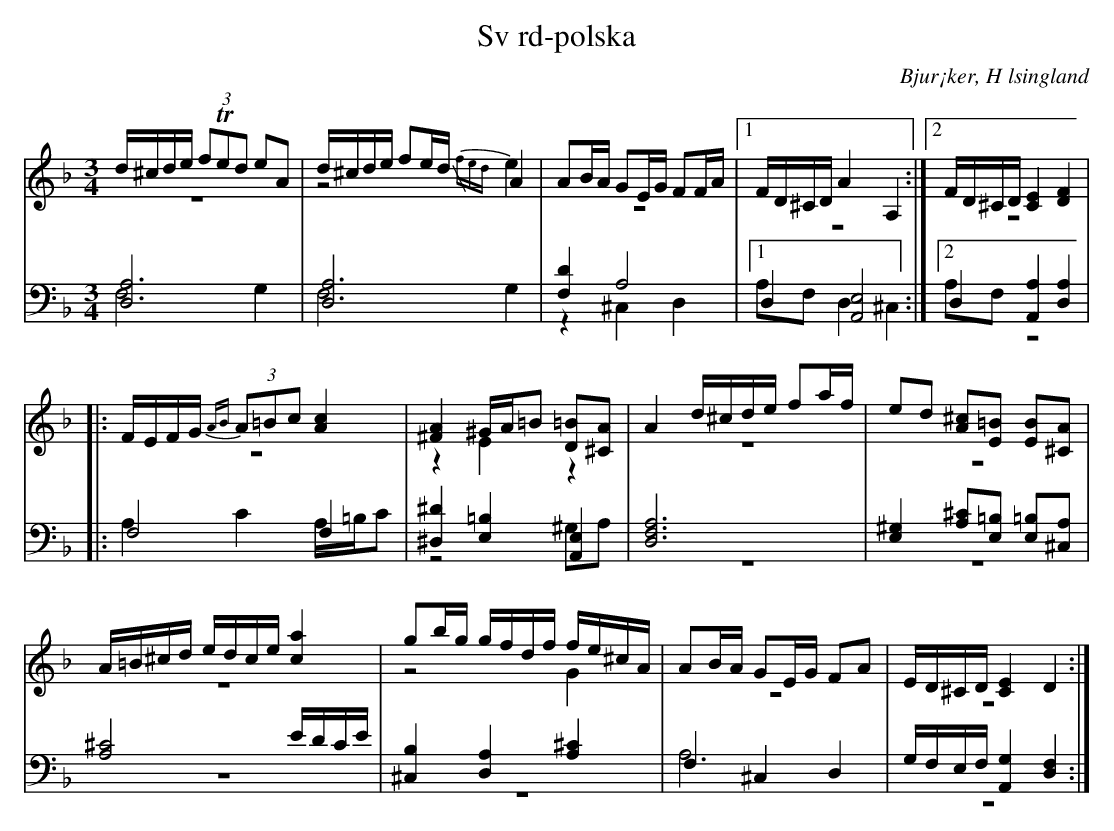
X:1
T: Sv rd-polska
O: Bjur¡ker, H lsingland
M: 3/4
L: 1/8
K: Dm
V:1
V:2 merge
V:3
V:4 merge
V:1
d/^c/d/e/ (3fTed eA|d/^c/d/e/ fe/d/ A2|AB/A/ GE/G/ FF/A/|1 F/D/^C/D/ A2 A,2:|2 F/D/^C/D/ [C2E2] [D2F2]|
|:F/E/F/G/ (3{AB}A=Bc [A2c2]|[^F2A2] ^G/A/=B [D=B][^CA]|A2 d/^c/d/e/ fa/f/|ed [A^c][E=B] [EB][^CA]|
A/=B/^c/d/ e/d/c/e/ [c2a2]|gb/g/ g/f/d/f/ f/e/^c/A/|AB/A/ GE/G/ FA|E/D/^C/D/ [C2E2] D2:|
V:2
z6|z4 {/fed}e2|z6|1 z6:|2 z6|
|:z6|z2 E2 z2|z6|z6|
z6|z4 G2|z6|z6:|
V:3 clef=bass
[D,6A,6]|[D,6A,6]|[F,2D2] A,4|1 D,2 [A,,4E,4]:|2 D,2 [A,,2A,2] [D,2A,2]|
|:F,4 F,2|[^D,2^D2] [E,2=B,2] [A,,2E,2]|[D,6F,6A,6]|[E,2^G,2] [A,^C][E,=B,] [E,=B,][^C,A,]|
[A,4^C4] E/D/C/E/|[^C,2B,2]  [D,2A,2] [A,2^C2]|F,2 ^C,2 D,2|G,/F,/E,/F,/ [A,,2G,2] [D,2F,2]:|
V:4 clef=bass
F,4 G,2|F,4 G,2|z2 ^C,2 D,2|1 A,F, D,2 ^C,2:|2 A,F,  z4|
|:A,2 C2 A,/=B,/C|z4 ^G,A,|z6|z6|
z6|z6|A,6|z6:|
